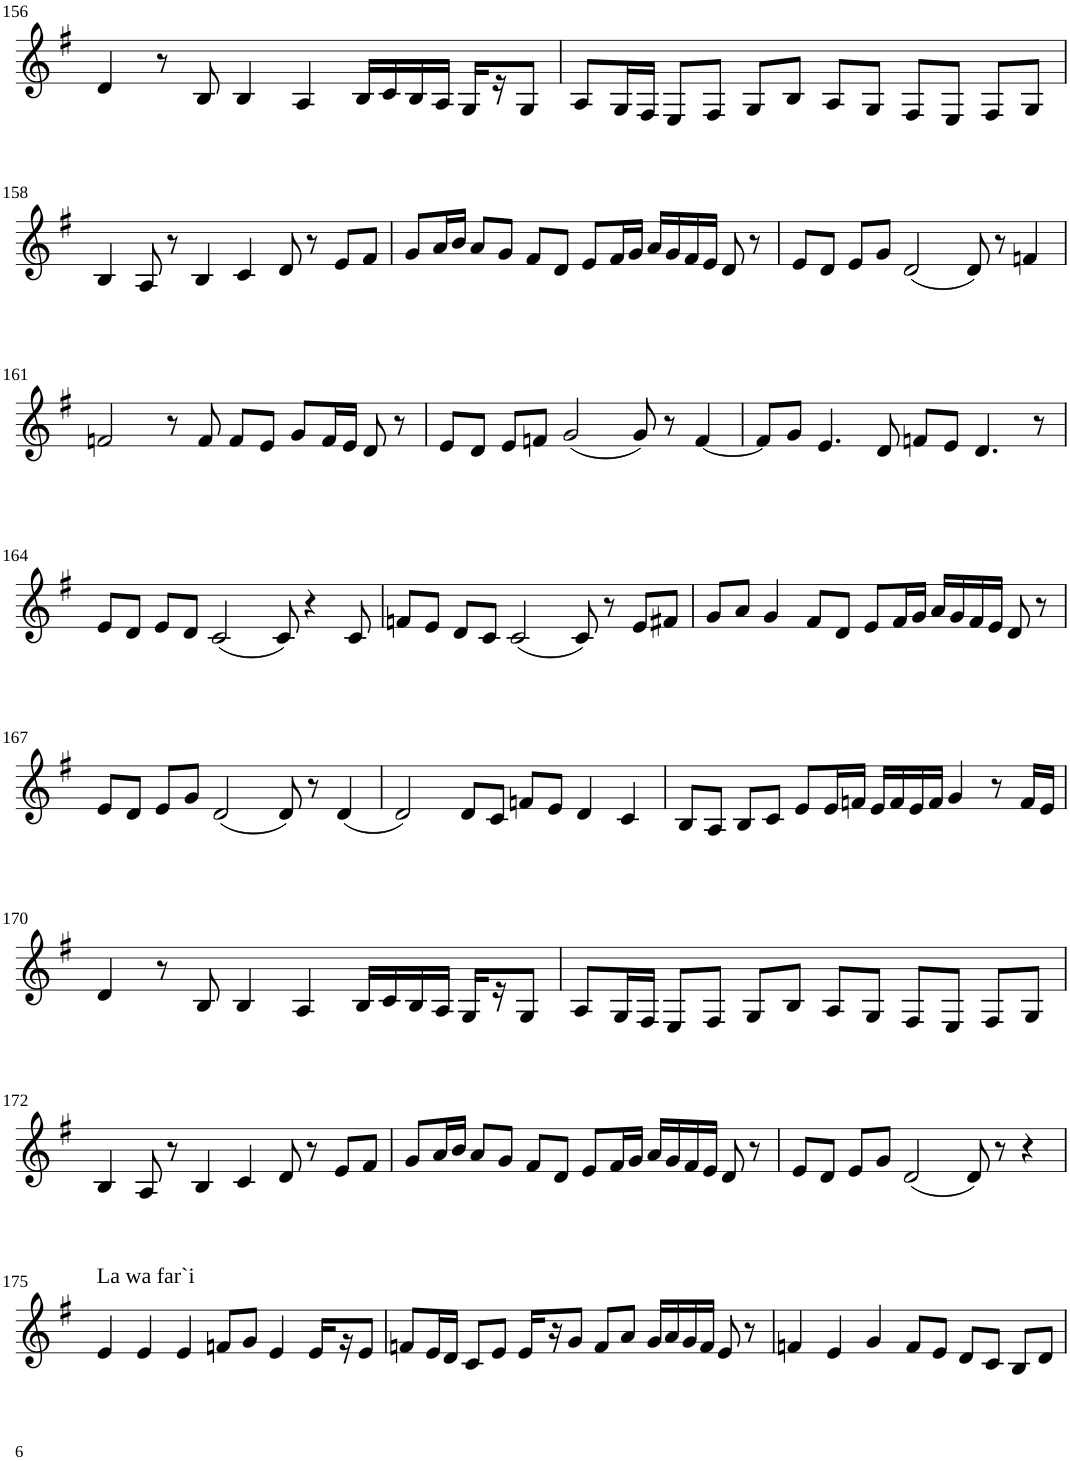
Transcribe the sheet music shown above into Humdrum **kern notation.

**kern
*part1
*staff1
*I"Violin
!!LO:PB:g=z
*clefG2
*k[f#]
*G:
*M6/4
=156
4d/
8r
8B/
4B/
4A/
16B/LL
16c/
16B/
16A/JJ
16G/LL
16r
8G/J
=157
8A/L
16G/L
16F#/JJ
8E/L
8F#/J
8G/L
8B/J
8A/L
8G/J
8F#/L
8E/J
8F#/L
8G/J
!!LO:LB:g=z
=158
4B/
8A/
8r
4B/
4c/
8d/
8r
8e/L
8f#/J
=159
8g/L
16a/L
16b/JJ
8a/L
8g/J
8f#/L
8d/J
8e/L
16f#/L
16g/JJ
16a/LL
16g/
16f#/
16e/JJ
8d/
8r
=160
8e/L
8d/J
8e/L
8g/J
(2d/
8d/)
8r
4fn/
!!LO:LB:g=z
=161
2fn/
8r
8f/
8f/L
8e/J
8g/L
16f/L
16e/JJ
8d/
8r
=162
8e/L
8d/J
8e/L
8fn/J
(2g/
8g/)
8r
[4f/
=163
8f/L]
8g/J
4.e/
8d/
8fn/L
8e/J
4.d/
8r
!!LO:LB:g=z
=164
8e/L
8d/J
8e/L
8d/J
(2c/
8c/)
4r
8c/
=165
8fn/L
8e/J
8d/L
8c/J
(2c/
8c/)
8r
8e/L
8f#X/J
=166
8g/L
8a/J
4g/
8f#/L
8d/J
8e/L
16f#/L
16g/JJ
16a/LL
16g/
16f#/
16e/JJ
8d/
8r
!!LO:LB:g=z
=167
8e/L
8d/J
8e/L
8g/J
(2d/
8d/)
8r
(4d/
=168
2d/)
8d/L
8c/J
8fn/L
8e/J
4d/
4c/
=169
8B/L
8A/J
8B/L
8c/J
8e/L
16e/L
16fn/JJ
16e/LL
16f/
16e/
16f/JJ
4g/
8r
16f/LL
16e/JJ
!!LO:LB:g=z
=170
4d/
8r
8B/
4B/
4A/
16B/LL
16c/
16B/
16A/JJ
16G/LL
16r
8G/J
=171
8A/L
16G/L
16F#/JJ
8E/L
8F#/J
8G/L
8B/J
8A/L
8G/J
8F#/L
8E/J
8F#/L
8G/J
!!LO:LB:g=z
=172
4B/
8A/
8r
4B/
4c/
8d/
8r
8e/L
8f#/J
=173
8g/L
16a/L
16b/JJ
8a/L
8g/J
8f#/L
8d/J
8e/L
16f#/L
16g/JJ
16a/LL
16g/
16f#/
16e/JJ
8d/
8r
=174
8e/L
8d/J
8e/L
8g/J
(2d/
8d/)
8r
4r
!!LO:LB:g=z
=175
!LO:TX:a:t=La wa far`i
4e/
4e/
4e/
8fn/L
8g/J
4e/
16e/LL
16r
8e/J
=176
8fn/L
16e/L
16d/JJ
8c/L
8e/J
16e/LL
16r
8g/J
8f/L
8a/J
16g/LL
16a/
16g/
16f/JJ
8e/
8r
=177
4fn/
4e/
4g/
8f/L
8e/J
8d/L
8c/J
8B/L
8d/J
=
*-
